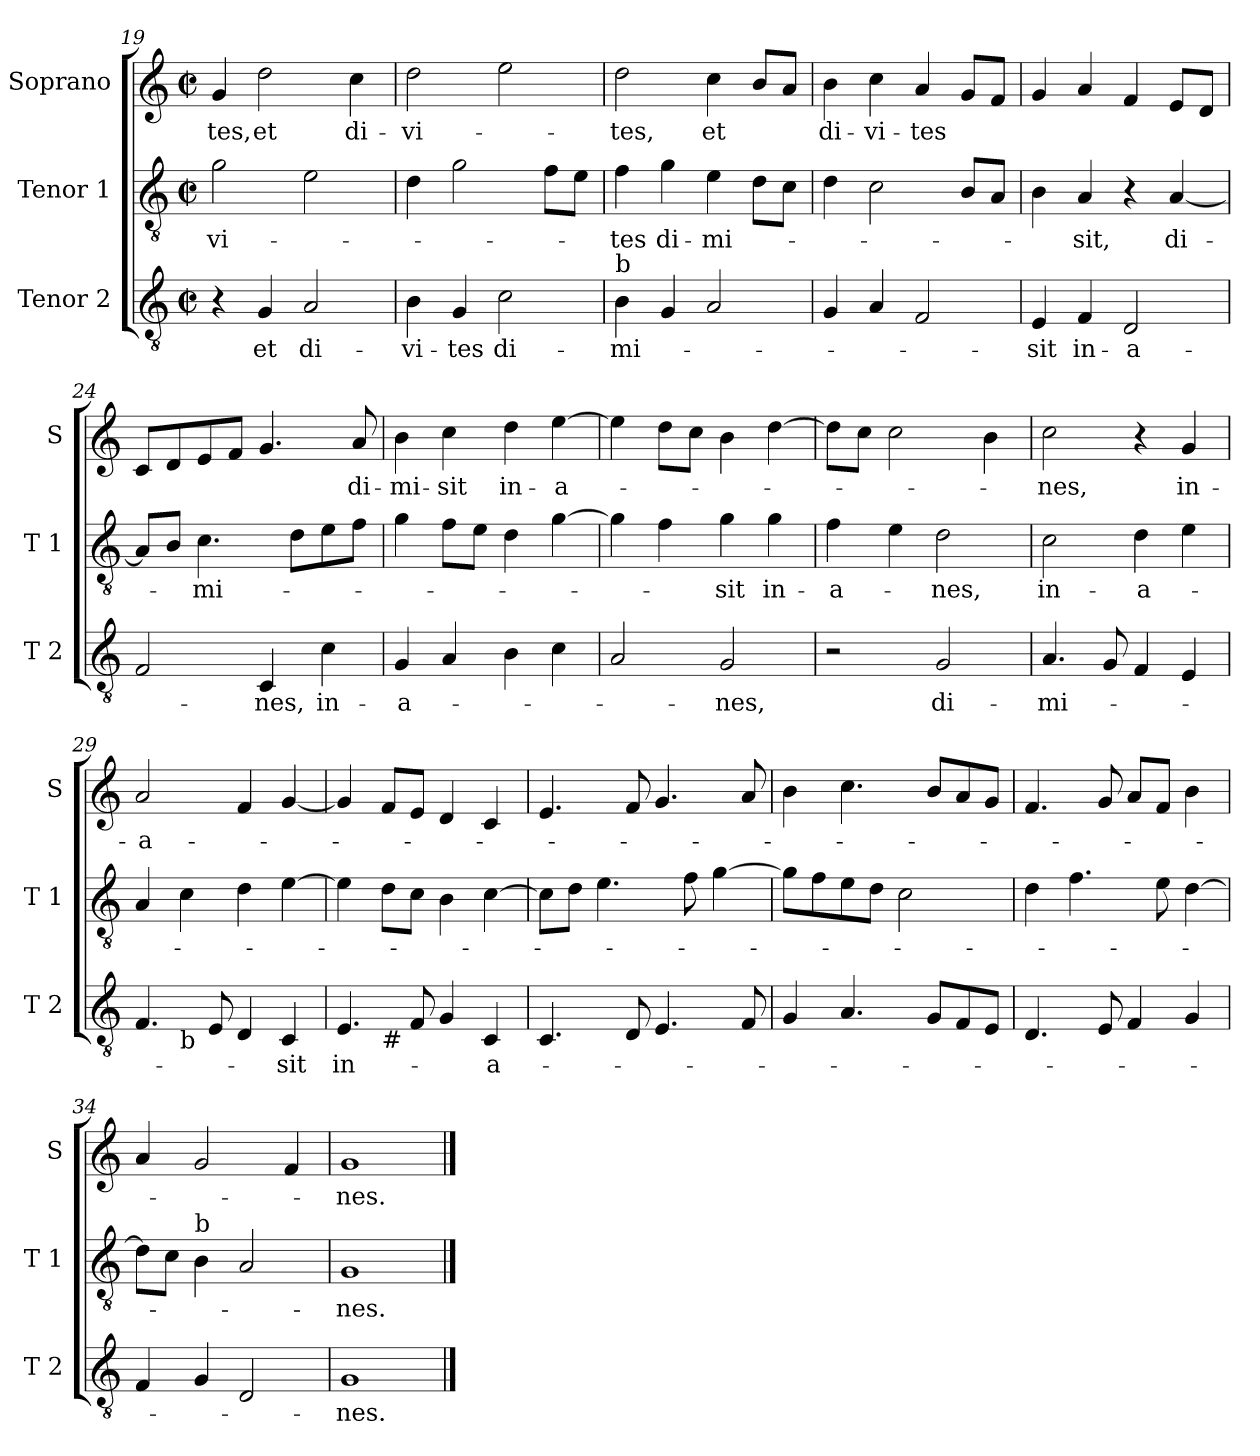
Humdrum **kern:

**kern	**text	**kern	**text	**kern	**text
*part3	*part3	*part2	*part2	*part1	*part1
*staff3	*staff3	*staff2	*staff2	*staff1	*staff1
*I"Tenor 2	*	*I"Tenor 1	*	*I"Soprano	*
*I'T 2	*	*I'T 1	*	*I'S	*
*clefGv2	*	*clefGv2	*	*clefG2	*
*k[]	*	*k[]	*	*k[]	*
*C:	*	*C:	*	*C:	*
*M2/2	*	*M2/2	*	*M2/2	*
*met(c|)	*	*met(c|)	*	*met(c|)	*
=19	=19	=19	=19	=19	=19
!	!	!	!LO:LY:b	!	!LO:LY:b
4r	.	2g\	-vi-	4g/	-tes,
!	!LO:LY:b	!	!	!	!LO:LY:b
4G/	et	.	.	2dd\	et
!	!LO:LY:b	!	!	!	!
2A/	di-	2e\	.	.	.
!	!	!	!	!	!LO:LY:b
.	.	.	.	4cc\	di-
=20	=20	=20	=20	=20	=20
!	!LO:LY:b	!	!	!	!LO:LY:b
4B\	-vi-	4d\	.	2dd\	-vi-
!	!LO:LY:b	!	!	!	!
4G/	-tes	2g\	.	.	.
!	!LO:LY:b	!	!	!	!
2c\	di-	.	.	2ee\	.
.	.	8f\L	.	.	.
.	.	8e\J	.	.	.
!!LO:LB:g=z
=21	=21	=21	=21	=21	=21
!LO:TX:a:t=b	!	!	!	!	!
!	!LO:LY:b	!	!LO:LY:b	!	!LO:LY:b
4B\	-mi-	4f\	-tes	2dd\	-tes,
!	!	!	!LO:LY:b	!	!
4G/	.	4g\	di-	.	.
!	!	!	!LO:LY:b	!	!LO:LY:b
2A/	.	4e\	-mi-	4cc\	et
.	.	8d\L	.	8b/L	.
.	.	8c\J	.	8a/J	.
=22	=22	=22	=22	=22	=22
!	!	!	!	!	!LO:LY:b
4G/	.	4d\	.	4b\	di-
!	!	!	!	!	!LO:LY:b
4A/	.	2c\	.	4cc\	-vi-
!	!	!	!	!	!LO:LY:b
2F/	.	.	.	4a/	-tes
.	.	8B/L	.	8g/L	.
.	.	8A/J	.	8f/J	.
=23	=23	=23	=23	=23	=23
!	!LO:LY:b	!	!	!	!
4E/	-sit	4B\	.	4g/	.
!	!LO:LY:b	!	!LO:LY:b	!	!
4F/	in-	4A/	-sit,	4a/	.
!	!LO:LY:b	!	!	!	!
2D/	-a-	4r	.	4f/	.
!	!	!	!LO:LY:b	!	!
.	.	[4A/	di-	8e/L	.
.	.	.	.	8d/J	.
=24	=24	=24	=24	=24	=24
2F/	.	8A/L]	.	8c/L	.
.	.	8B/J	.	8d/	.
!	!	!	!LO:LY:b	!	!
.	.	4.c\	-mi-	8e/	.
.	.	.	.	8f/J	.
!	!LO:LY:b	!	!	!	!
4C/	-nes,	.	.	4.g/	.
.	.	8d\L	.	.	.
!	!LO:LY:b	!	!	!	!
4c\	in-	8e\	.	.	.
!	!	!	!	!	!LO:LY:b
.	.	8f\J	.	8a/	di-
=25	=25	=25	=25	=25	=25
!	!LO:LY:b	!	!	!	!LO:LY:b
4G/	-a-	4g\	.	4b\	-mi-
!	!	!	!	!	!LO:LY:b
4A/	.	8f\L	.	4cc\	-sit
.	.	8e\J	.	.	.
!	!	!	!	!	!LO:LY:b
4B\	.	4d\	.	4dd\	in-
!	!	!	!	!	!LO:LY:b
4c\	.	[4g\	.	[4ee\	-a-
!!LO:LB:g=z
=26	=26	=26	=26	=26	=26
2A/	.	4g\]	.	4ee\]	.
.	.	4f\	.	8dd\L	.
.	.	.	.	8cc\J	.
!	!LO:LY:b	!	!LO:LY:b	!	!
2G/	-nes,	4g\	-sit	4b\	.
!	!	!	!LO:LY:b	!	!
.	.	4g\	in-	[4dd\	.
=27	=27	=27	=27	=27	=27
!	!	!	!LO:LY:b	!	!
2r	.	4f\	-a-	8dd\L]	.
.	.	.	.	8cc\J	.
.	.	4e\	.	2cc\	.
!	!LO:LY:b	!	!LO:LY:b	!	!
2G/	di-	2d\	-nes,	.	.
.	.	.	.	4b\	.
=28	=28	=28	=28	=28	=28
!	!LO:LY:b	!	!LO:LY:b	!	!LO:LY:b
4.A/	-mi-	2c\	in-	2cc\	-nes,
8G/	.	.	.	.	.
!	!	!	!LO:LY:b	!	!
4F/	.	4d\	-a-	4r	.
!	!	!	!	!	!LO:LY:b
4E/	.	4e\	.	4g/	in-
=29	=29	=29	=29	=29	=29
!	!	!	!	!	!LO:LY:b
*^	*	*	*	*	*
4.F/	4ryy	.	4A/	.	2a/	-a-
!	!LO:TX:b:t=b	!	!	!	!	!
.	2.ryy	.	4c\	.	.	.
8E/	.	.	.	.	.	.
4D/	.	.	4d\	.	4f/	.
!	!	!LO:LY:b	!	!	!	!
4C/	.	-sit	[4e\	.	[4g/	.
=30	=30	=30	=30	=30	=30	=30
!	!	!LO:LY:b	!	!	!	!
4.E/	4ryy	in-	4e\]	.	4g/]	.
!	!LO:TX:b:t=#	!	!	!	!	!
.	2.ryy	.	8d\L	.	8f/L	.
8F/	.	.	8c\J	.	8e/J	.
4G/	.	.	4B\	.	4d/	.
!	!	!LO:LY:b	!	!	!	!
4C/	.	-a-	[4c\	.	4c/	.
*v	*v	*	*	*	*	*
!!LO:LB:g=z
=31	=31	=31	=31	=31	=31
4.C/	.	8c\L]	.	4.e/	.
.	.	8d\J	.	.	.
.	.	4.e\	.	.	.
8D/	.	.	.	8f/	.
4.E/	.	.	.	4.g/	.
.	.	8f\	.	.	.
.	.	[4g\	.	.	.
8F/	.	.	.	8a/	.
=32	=32	=32	=32	=32	=32
4G/	.	8g\L]	.	4b\	.
.	.	8f\	.	.	.
4.A/	.	8e\	.	4.cc\	.
.	.	8d\J	.	.	.
.	.	2c\	.	.	.
8G/L	.	.	.	8b/L	.
8F/	.	.	.	8a/	.
8E/J	.	.	.	8g/J	.
=33	=33	=33	=33	=33	=33
4.D/	.	4d\	.	4.f/	.
.	.	4.f\	.	.	.
8E/	.	.	.	8g/	.
4F/	.	.	.	8a/L	.
.	.	8e\	.	8f/J	.
4G/	.	[4d\	.	4b\	.
=34	=34	=34	=34	=34	=34
4F/	.	8d\L]	.	4a/	.
.	.	8c\J	.	.	.
!	!	!LO:TX:a:t=b	!	!	!
4G/	.	4B\	.	2g/	.
2D/	.	2A/	.	.	.
.	.	.	.	4f/	.
=35	=35	=35	=35	=35	=35
!	!LO:LY:b	!	!LO:LY:b	!	!LO:LY:b
1G	-nes.	1G	-nes.	1g	-nes.
==	==	==	==	==	==
*-	*-	*-	*-	*-	*-
